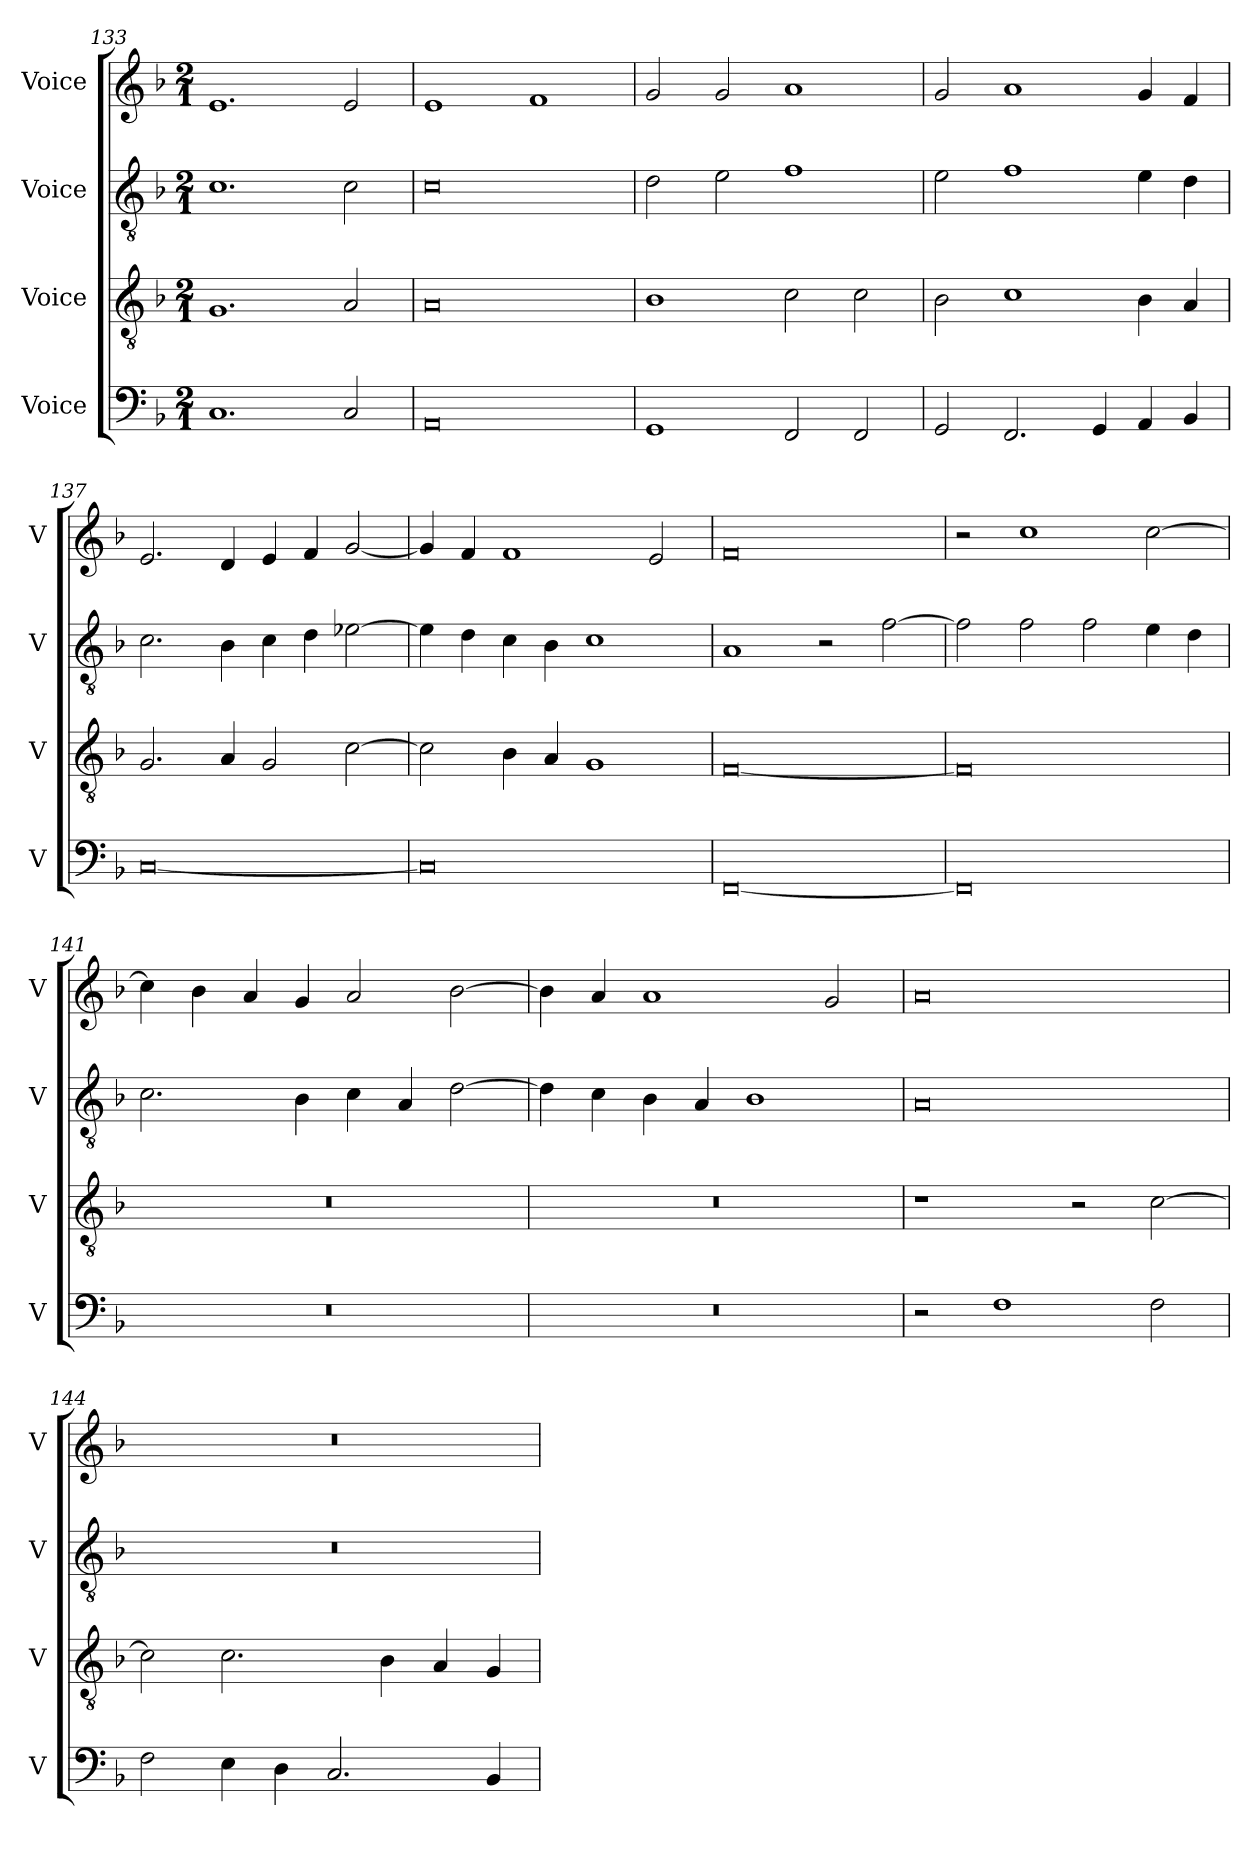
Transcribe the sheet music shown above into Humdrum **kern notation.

**kern	**kern	**kern	**kern
*part4	*part3	*part2	*part1
*staff4	*staff3	*staff2	*staff1
*I"Voice	*I"Voice	*I"Voice	*I"Voice
*I'V	*I'V	*I'V	*I'V
*clefF4	*clefGv2	*clefGv2	*clefG2
*k[b-]	*k[b-]	*k[b-]	*k[b-]
*M2/1	*M2/1	*M2/1	*M2/1
=133	=133	=133	=133
1.C	1.G	1.c	1.e
2C/	2A/	2c\	2e/
=134	=134	=134	=134
0AA	0A	0c	1e
.	.	.	1f
=135	=135	=135	=135
1GG	1B-	2d\	2g/
.	.	2e\	2g/
2FF/	2c\	1f	1a
2FF/	2c\	.	.
!!LO:LB:g=z
=136	=136	=136	=136
2GG/	2B-\	2e\	2g/
2.FF/	1c	1f	1a
4GG/	.	.	.
4AA/	4B-\	4e\	4g/
4BB-/	4A/	4d\	4f/
=137	=137	=137	=137
[0C	2.G/	2.c\	2.e/
.	4A/	4B-\	4d/
.	2G/	4c\	4e/
.	.	4d\	4f/
.	[2c\	[2e-X\	[2g/
=138	=138	=138	=138
0C]	2c\]	4e-\]	4g/]
.	.	4d\	4f/
.	4B-\	4c\	1f
.	4A/	4B-\	.
.	1G	1c	.
.	.	.	2e/
=139	=139	=139	=139
[0FF	[0F	1A	0f
.	.	2r	.
.	.	[2f\	.
!!LO:LB:g=z
=140	=140	=140	=140
0FF]	0F]	2f\]	2r
.	.	2f\	1cc
.	.	2f\	.
.	.	4e\	[2cc\
.	.	4d\	.
=141	=141	=141	=141
0r	0r	2.c\	4cc\]
.	.	.	4b-\
.	.	.	4a/
.	.	4B-\	4g/
.	.	4c\	2a/
.	.	4A/	.
.	.	[2d\	[2b-\
=142	=142	=142	=142
0r	0r	4d\]	4b-\]
.	.	4c\	4a/
.	.	4B-\	1a
.	.	4A/	.
.	.	1B-	.
.	.	.	2g/
!!LO:PB:g=z
=143	=143	=143	=143
2r	1r	0A	0a
1F	.	.	.
.	2r	.	.
2F\	[2c\	.	.
=144	=144	=144	=144
2F\	2c\]	0r	0r
4E\	2.c\	.	.
4D\	.	.	.
2.C/	.	.	.
.	4B-\	.	.
.	4A/	.	.
4BB-/	4G/	.	.
=	=	=	=
*-	*-	*-	*-
